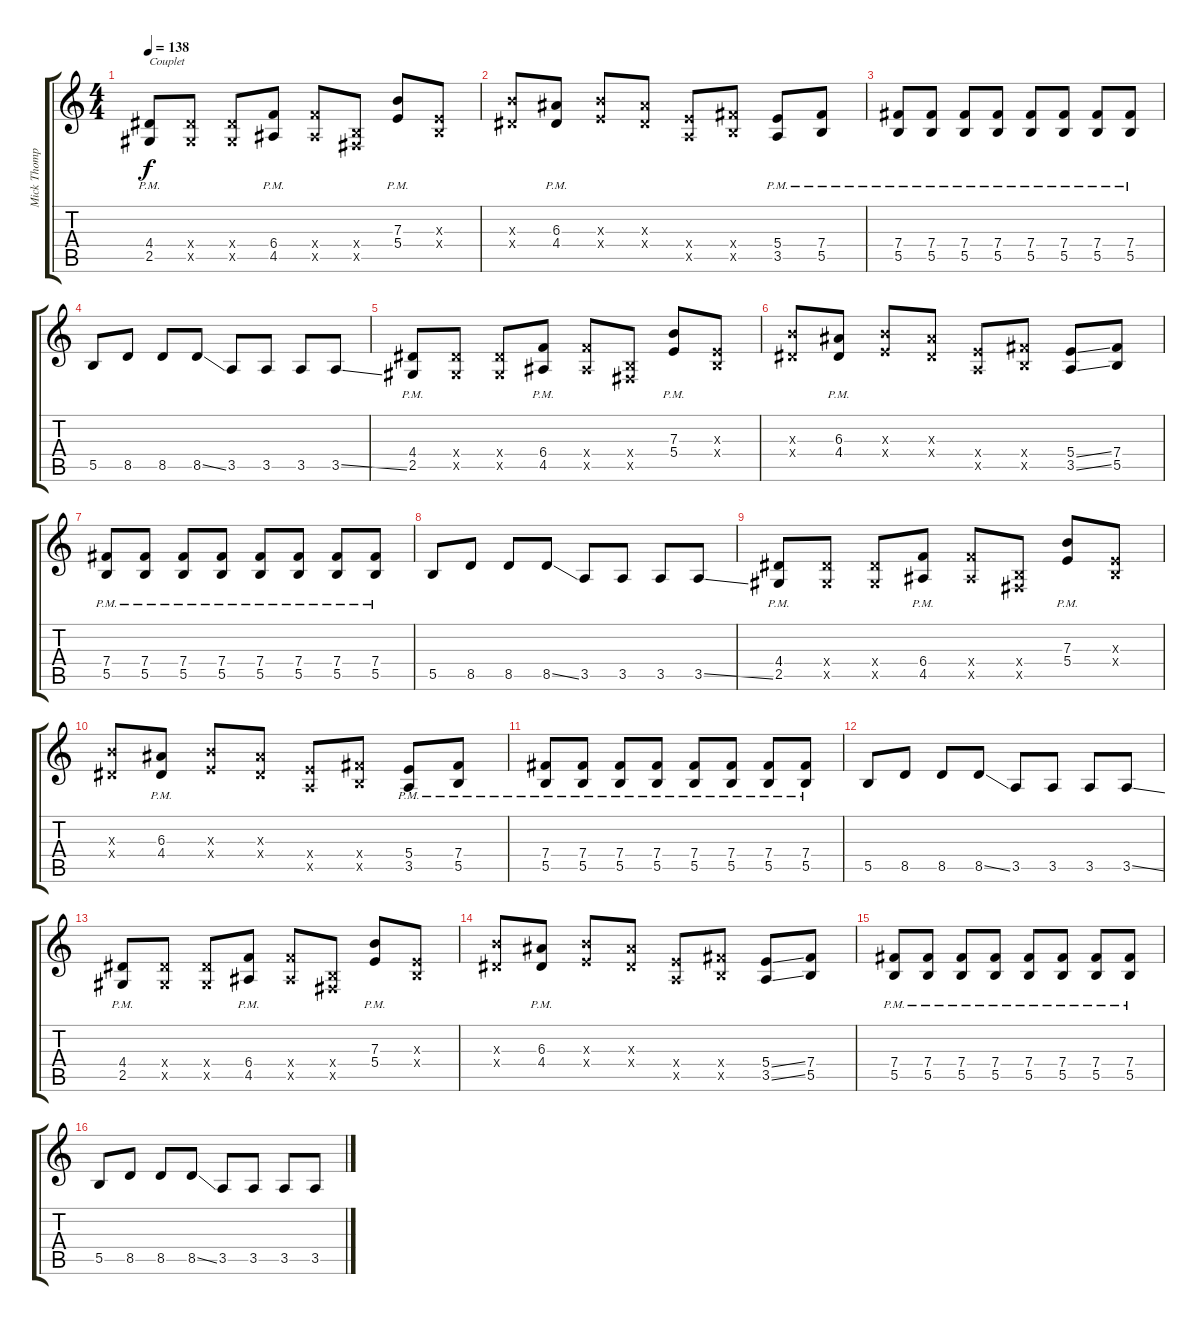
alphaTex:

\track ("Mick Thompson" "Mick Thomp") {instrument distortionguitar}
\staff {score tabs}
\tuning (Db4 Ab3 E3 B2 Gb2 B1) {hide}
\ts (4 4)
\tempo 138
\clef g2
\ks c
(4.4 2.5{pm}).8{txt "Couplet" dy f} (4.4{x} 2.5{x}).8 (4.4{x} 2.5{x}).8 (6.4 4.5{pm}).8 (6.4{x} 4.5{x}).8 (0.4{x} 0.5{x}).8 (7.3 5.4{pm}).8 (0.3{x} 0.4{x}).8 |
(7.3{x} 4.4{x}).8 (6.3 4.4{pm}).8 (7.3{x} 5.4{x}).8 (6.3{x} 4.4{x}).8 (5.4{x} 3.5{x}).8 (7.4{x} 5.5{x}).8 (5.4{pm} 3.5{pm}).8 (7.4{pm} 5.5{pm}).8 |
(7.4 5.5{pm}).8 (7.4 5.5{pm}).8 (7.4 5.5{pm}).8 (7.4 5.5{pm}).8 (7.4 5.5{pm}).8 (7.4 5.5{pm}).8 (7.4 5.5{pm}).8 (7.4 5.5{pm}).8 |
5.5.8 8.5.8 8.5.8 8.5{ss}.8 3.5.8 3.5.8 3.5.8 3.5{ss}.8 |
(4.4 2.5{pm}).8 (4.4{x} 2.5{x}).8 (4.4{x} 2.5{x}).8 (6.4 4.5{pm}).8 (6.4{x} 4.5{x}).8 (0.4{x} 0.5{x}).8 (7.3 5.4{pm}).8 (0.3{x} 0.4{x}).8 |
(7.3{x} 4.4{x}).8 (6.3 4.4{pm}).8 (7.3{x} 5.4{x}).8 (6.3{x} 4.4{x}).8 (5.4{x} 3.5{x}).8 (7.4{x} 5.5{x}).8 (5.4{ss} 3.5{ss}).8 (7.4 5.5).8 |
(7.4 5.5{pm}).8 (7.4 5.5{pm}).8 (7.4 5.5{pm}).8 (7.4 5.5{pm}).8 (7.4 5.5{pm}).8 (7.4 5.5{pm}).8 (7.4 5.5{pm}).8 (7.4 5.5{pm}).8 |
5.5.8 8.5.8 8.5.8 8.5{ss}.8 3.5.8 3.5.8 3.5.8 3.5{ss}.8 |
(4.4 2.5{pm}).8 (4.4{x} 2.5{x}).8 (4.4{x} 2.5{x}).8 (6.4 4.5{pm}).8 (6.4{x} 4.5{x}).8 (0.4{x} 0.5{x}).8 (7.3 5.4{pm}).8 (0.3{x} 0.4{x}).8 |
(7.3{x} 4.4{x}).8 (6.3 4.4{pm}).8 (7.3{x} 5.4{x}).8 (6.3{x} 4.4{x}).8 (5.4{x} 3.5{x}).8 (7.4{x} 5.5{x}).8 (5.4{pm} 3.5{pm}).8 (7.4{pm} 5.5{pm}).8 |
(7.4 5.5{pm}).8 (7.4 5.5{pm}).8 (7.4 5.5{pm}).8 (7.4 5.5{pm}).8 (7.4 5.5{pm}).8 (7.4 5.5{pm}).8 (7.4 5.5{pm}).8 (7.4 5.5{pm}).8 |
5.5.8 8.5.8 8.5.8 8.5{ss}.8 3.5.8 3.5.8 3.5.8 3.5{ss}.8 |
(4.4 2.5{pm}).8 (4.4{x} 2.5{x}).8 (4.4{x} 2.5{x}).8 (6.4 4.5{pm}).8 (6.4{x} 4.5{x}).8 (0.4{x} 0.5{x}).8 (7.3 5.4{pm}).8 (0.3{x} 0.4{x}).8 |
(7.3{x} 4.4{x}).8 (6.3 4.4{pm}).8 (7.3{x} 5.4{x}).8 (6.3{x} 4.4{x}).8 (5.4{x} 3.5{x}).8 (7.4{x} 5.5{x}).8 (5.4{ss} 3.5{ss}).8 (7.4 5.5).8 |
(7.4 5.5{pm}).8 (7.4 5.5{pm}).8 (7.4 5.5{pm}).8 (7.4 5.5{pm}).8 (7.4 5.5{pm}).8 (7.4 5.5{pm}).8 (7.4 5.5{pm}).8 (7.4 5.5{pm}).8 |
5.5.8 8.5.8 8.5.8 8.5{ss}.8 3.5.8 3.5.8 3.5.8 3.5{ss}.8
